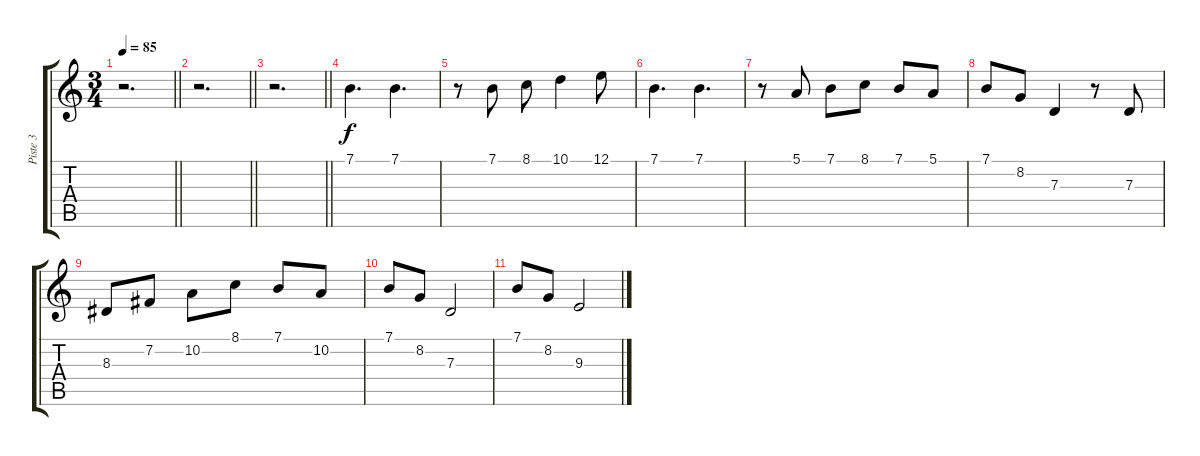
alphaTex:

\track ("Piste 3" "Piste 3") {instrument vibraphone}
\staff {score tabs}
\tuning (E4 B3 G3 D3 A2 E2) {hide}
\ts (3 4)
\tempo 85
\clef g2
\barLineRight lightlight
\ks c
r.2{d dy f} |
\barLineRight lightlight
r.2{d} |
\barLineRight lightlight
r.2{d} |
7.1.4{d} 7.1.4{d} |
r.8 7.1.8 8.1.8 10.1.4 12.1.8 |
7.1.4{d} 7.1.4{d} |
r.8 5.1.8 7.1.8 8.1.8 7.1.8 5.1.8 |
7.1.8 8.2.8 7.3.4 r.8 7.3.8 |
8.3.8 7.2.8 10.2.8 8.1.8 7.1.8 10.2.8 |
7.1.8 8.2.8 7.3.2 |
7.1.8 8.2.8 9.3.2
